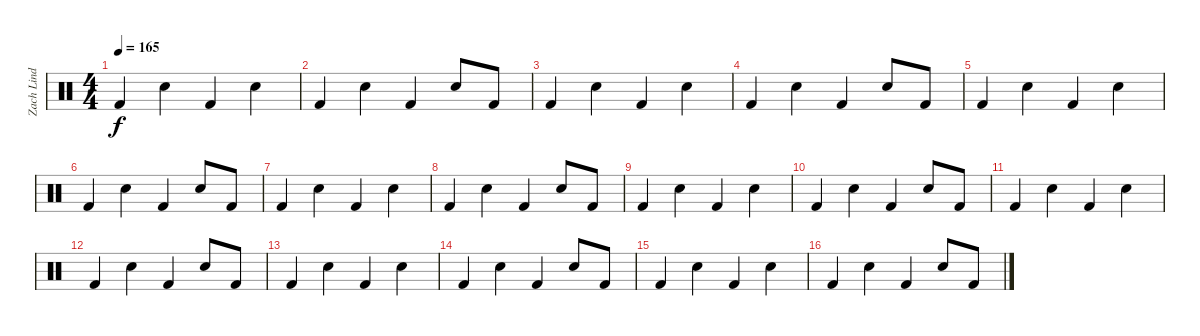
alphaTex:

\track ("Zach Lind (Drums)" "Zach Lind ") {instrument percussion}
\staff {score}
\articulation defaults
\ts (4 4)
\tempo 165
\clef neutral
\ks c "Kick (hit) 2".4{dy f} "Electric Snare (hit)".4 "Kick (hit) 2".4 "Electric Snare (hit)".4
|
"Kick (hit) 2".4 "Electric Snare (hit)".4 "Kick (hit) 2".4 "Electric Snare (hit)".8 "Kick (hit) 2".8 |
"Kick (hit) 2".4 "Electric Snare (hit)".4 "Kick (hit) 2".4 "Electric Snare (hit)".4 |
"Kick (hit) 2".4 "Electric Snare (hit)".4 "Kick (hit) 2".4 "Electric Snare (hit)".8 "Kick (hit) 2".8 |
"Kick (hit) 2".4 "Electric Snare (hit)".4 "Kick (hit) 2".4 "Electric Snare (hit)".4 |
"Kick (hit) 2".4 "Electric Snare (hit)".4 "Kick (hit) 2".4 "Electric Snare (hit)".8 "Kick (hit) 2".8 |
"Kick (hit) 2".4 "Electric Snare (hit)".4 "Kick (hit) 2".4 "Electric Snare (hit)".4 |
"Kick (hit) 2".4 "Electric Snare (hit)".4 "Kick (hit) 2".4 "Electric Snare (hit)".8 "Kick (hit) 2".8 |
"Kick (hit) 2".4 "Electric Snare (hit)".4 "Kick (hit) 2".4 "Electric Snare (hit)".4 |
"Kick (hit) 2".4 "Electric Snare (hit)".4 "Kick (hit) 2".4 "Electric Snare (hit)".8 "Kick (hit) 2".8 |
"Kick (hit) 2".4 "Electric Snare (hit)".4 "Kick (hit) 2".4 "Electric Snare (hit)".4 |
"Kick (hit) 2".4 "Electric Snare (hit)".4 "Kick (hit) 2".4 "Electric Snare (hit)".8 "Kick (hit) 2".8 |
"Kick (hit) 2".4 "Electric Snare (hit)".4 "Kick (hit) 2".4 "Electric Snare (hit)".4 |
"Kick (hit) 2".4 "Electric Snare (hit)".4 "Kick (hit) 2".4 "Electric Snare (hit)".8 "Kick (hit) 2".8 |
"Kick (hit) 2".4 "Electric Snare (hit)".4 "Kick (hit) 2".4 "Electric Snare (hit)".4 |
"Kick (hit) 2".4 "Electric Snare (hit)".4 "Kick (hit) 2".4 "Electric Snare (hit)".8 "Kick (hit) 2".8
